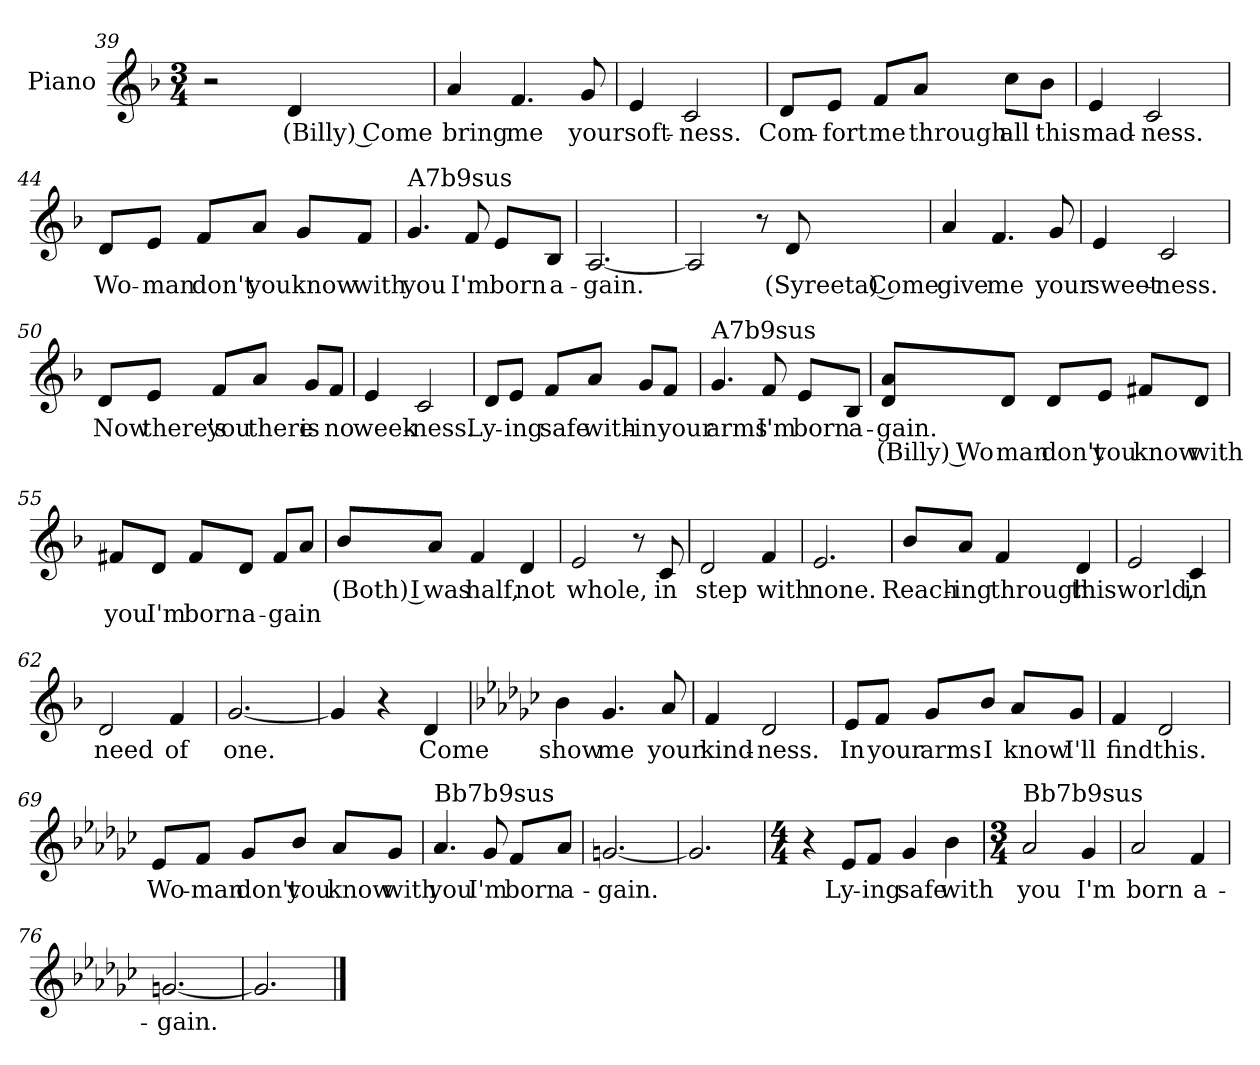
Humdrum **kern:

**kern	**text	**text
*part1	*part1	*part1
*staff1	*staff1	*staff1
*I"Piano	*	*
*I'Pno.	*	*
!!LO:LB:g=z
*clefG2	*	*
*k[b-]	*	*
*F:	*	*
*M3/4	*	*
=39	=39	=39
2r	.	.
4d/	(Billy) Come	.
=40	=40	=40
4a/	bring	.
4.f/	me	.
8g/	your	.
=41	=41	=41
4e/	soft-	.
2c/	-ness.	.
=42	=42	=42
8d/L	Com-	.
8e/J	-fort	.
8f/L	me	.
8a/J	through	.
8cc\L	all	.
8b-\J	this	.
!!LO:LB:g=z
=43	=43	=43
4e/	mad-	.
2c/	-ness.	.
=44	=44	=44
8d/L	Wo-	.
8e/J	-man	.
8f/L	don't	.
8a/J	you	.
8g/L	know	.
8f/J	with	.
=45	=45	=45
!LO:TX:a:t=A7b9sus	!	!
4.g/	you	.
8f/	I'm	.
8e/L	born	.
8B-/J	a-	.
=46	=46	=46
[2.A/	-gain.	.
!!LO:LB:g=z
=47	=47	=47
2A/]	.	.
8r	.	.
8d/	(Syreeta) Come	.
=48	=48	=48
4a/	give	.
4.f/	me	.
8g/	your	.
=49	=49	=49
4e/	sweet-	.
2c/	-ness.	.
=50	=50	=50
8d/L	Now	.
8e/J	there's	.
8f/L	you	.
8a/J	there	.
8g/L	is	.
8f/J	no	.
!!LO:LB:g=z
=51	=51	=51
4e/	week-	.
2c/	-ness.	.
=52	=52	=52
8d/L	Ly-	.
8e/J	-ing	.
8f/L	safe	.
8a/J	with-	.
8g/L	-in	.
8f/J	your	.
=53	=53	=53
!LO:TX:a:t=A7b9sus	!	!
4.g/	arms	.
8f/	I'm	.
8e/L	born	.
8B-/J	a-	.
!!LO:LB:g=z
=54	=54	=54
8d/ 8a/L	gain.	(Billy) Wo-
8d/J	.	man
8d/L	.	don't
8e/J	.	you
8f#X/L	.	know
8d/J	.	with
=55	=55	=55
8f#X/L	.	you
8d/J	.	I'm
8f#/L	.	born
8d/J	.	a-
8f#/L	.	-gain
8a/J	.	.
!!LO:PB:g=z
=56	=56	=56
8b-/L	(Both) I	.
8a/J	was	.
4f/	half,	.
4d/	not	.
=57	=57	=57
2e/	whole,	.
8r	.	.
8c/	in	.
=58	=58	=58
2d/	step	.
4f/	with	.
=59	=59	=59
2.e/	none.	.
=60	=60	=60
8b-/L	Reach-	.
8a/J	-ing	.
4f/	through	.
4d/	this	.
!!LO:LB:g=z
=61	=61	=61
2e/	world,	.
4c/	in	.
=62	=62	=62
2d/	need	.
4f/	of	.
=63	=63	=63
[2.g/	one.	.
=64	=64	=64
4g/]	.	.
4r	.	.
4d/	Come	.
=65	=65	=65
*k[b-e-a-d-g-c-]	*	*
*G-:	*	*
4b-\	show	.
4.g-/	me	.
8a-/	your	.
=66	=66	=66
4f/	kind-	.
2d-/	-ness.	.
!!LO:LB:g=z
=67	=67	=67
8e-/L	In	.
8f/J	your	.
8g-/L	arms	.
8b-/J	I	.
8a-/L	know	.
8g-/J	I'll	.
=68	=68	=68
4f/	find	.
2d-/	this.	.
=69	=69	=69
8e-/L	Wo-	.
8f/J	-man	.
8g-/L	don't	.
8b-/J	you	.
8a-/L	know	.
8g-/J	with	.
!!LO:LB:g=z
=70	=70	=70
!LO:TX:a:t=Bb7b9sus	!	!
4.a-/	you	.
8g-/	I'm	.
8f/L	born	.
8a-/J	a-	.
=71	=71	=71
[2.gn/	-gain.	.
=72	=72	=72
2.g/]	.	.
=73	=73	=73
*M4/4	*	*
4r	.	.
8e-/L	Ly-	.
8f/J	-ing	.
4g-/	safe	.
4b-\	with	.
!!LO:LB:g=z
=74	=74	=74
*M3/4	*	*
!LO:TX:a:t=Bb7b9sus	!	!
2a-/	you	.
4g-/	I'm	.
=75	=75	=75
2a-/	born	.
4f/	a-	.
=76	=76	=76
[2.gn/	-gain.	.
=77	=77	=77
2.g/]	.	.
==	==	==
*-	*-	*-
